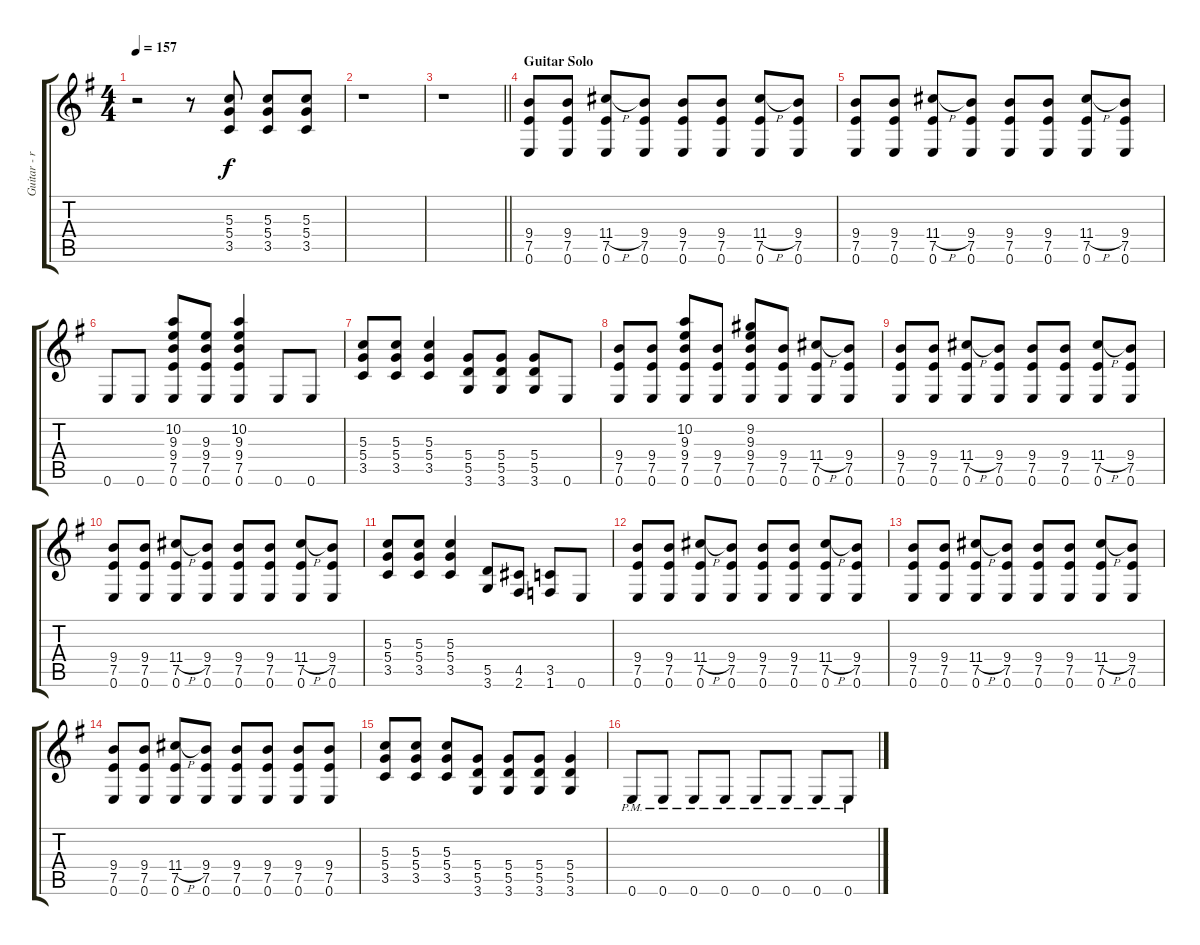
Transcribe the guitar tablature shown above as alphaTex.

\track ("Guitar - right" "Guitar - r") {instrument overdrivenguitar}
\staff {score tabs}
\tuning (E4 B3 G3 D3 A2 E2) {hide}
\ts (4 4)
\tempo 157
\clef g2
\ks g
r.2{dy f} r.8 (5.3 5.4 3.5).8 (5.3 5.4 3.5).8 (5.3 5.4 3.5).8 |
r.1 |
\barLineRight lightlight
r.1 |
\section ("" "Guitar Solo")
(9.4 7.5 0.6).8 (9.4 7.5 0.6).8 (11.4{h} 7.5 0.6).8 (9.4 7.5 0.6).8 (9.4 7.5 0.6).8 (9.4 7.5 0.6).8 (11.4{h} 7.5 0.6).8 (9.4 7.5 0.6).8 |
(9.4 7.5 0.6).8 (9.4 7.5 0.6).8 (11.4{h} 7.5 0.6).8 (9.4 7.5 0.6).8 (9.4 7.5 0.6).8 (9.4 7.5 0.6).8 (11.4{h} 7.5 0.6).8 (9.4 7.5 0.6).8 |
0.6.8 0.6.8 (10.2 9.3 9.4 7.5 0.6).8 (9.3 9.4 7.5 0.6).8 (10.2 9.3 9.4 7.5 0.6).4 0.6.8 0.6.8 |
(5.3 5.4 3.5).8 (5.3 5.4 3.5).8 (5.3 5.4 3.5).4 (5.4 5.5 3.6).8 (5.4 5.5 3.6).8 (5.4 5.5 3.6).8 0.6.8 |
(9.4 7.5 0.6).8 (9.4 7.5 0.6).8 (10.2 9.3 9.4 7.5 0.6).8 (9.4 7.5 0.6).8 (9.2 9.3 9.4 7.5 0.6).8 (9.4 7.5 0.6).8 (11.4{h} 7.5 0.6).8 (9.4 7.5 0.6).8 |
(9.4 7.5 0.6).8 (9.4 7.5 0.6).8 (11.4{h} 7.5 0.6).8 (9.4 7.5 0.6).8 (9.4 7.5 0.6).8 (9.4 7.5 0.6).8 (11.4{h} 7.5 0.6).8 (9.4 7.5 0.6).8 |
(9.4 7.5 0.6).8 (9.4 7.5 0.6).8 (11.4{h} 7.5 0.6).8 (9.4 7.5 0.6).8 (9.4 7.5 0.6).8 (9.4 7.5 0.6).8 (11.4{h} 7.5 0.6).8 (9.4 7.5 0.6).8 |
(5.3 5.4 3.5).8 (5.3 5.4 3.5).8 (5.3 5.4 3.5).4 (5.5 3.6).8 (4.5 2.6).8 (3.5 1.6).8 0.6.8 |
(9.4 7.5 0.6).8 (9.4 7.5 0.6).8 (11.4{h} 7.5 0.6).8 (9.4 7.5 0.6).8 (9.4 7.5 0.6).8 (9.4 7.5 0.6).8 (11.4{h} 7.5 0.6).8 (9.4 7.5 0.6).8 |
(9.4 7.5 0.6).8 (9.4 7.5 0.6).8 (11.4{h} 7.5 0.6).8 (9.4 7.5 0.6).8 (9.4 7.5 0.6).8 (9.4 7.5 0.6).8 (11.4{h} 7.5 0.6).8 (9.4 7.5 0.6).8 |
(9.4 7.5 0.6).8 (9.4 7.5 0.6).8 (11.4{h} 7.5 0.6).8 (9.4 7.5 0.6).8 (9.4 7.5 0.6).8 (9.4 7.5 0.6).8 (9.4 7.5 0.6).8 (9.4 7.5 0.6).8 |
(5.3 5.4 3.5).8 (5.3 5.4 3.5).8 (5.3 5.4 3.5).8 (5.4 5.5 3.6).8 (5.4 5.5 3.6).8 (5.4 5.5 3.6).8 (5.4 5.5 3.6).4 |
0.6{pm}.8 0.6{pm}.8 0.6{pm}.8 0.6{pm}.8 0.6{pm}.8 0.6{pm}.8 0.6{pm}.8 0.6{pm}.8
